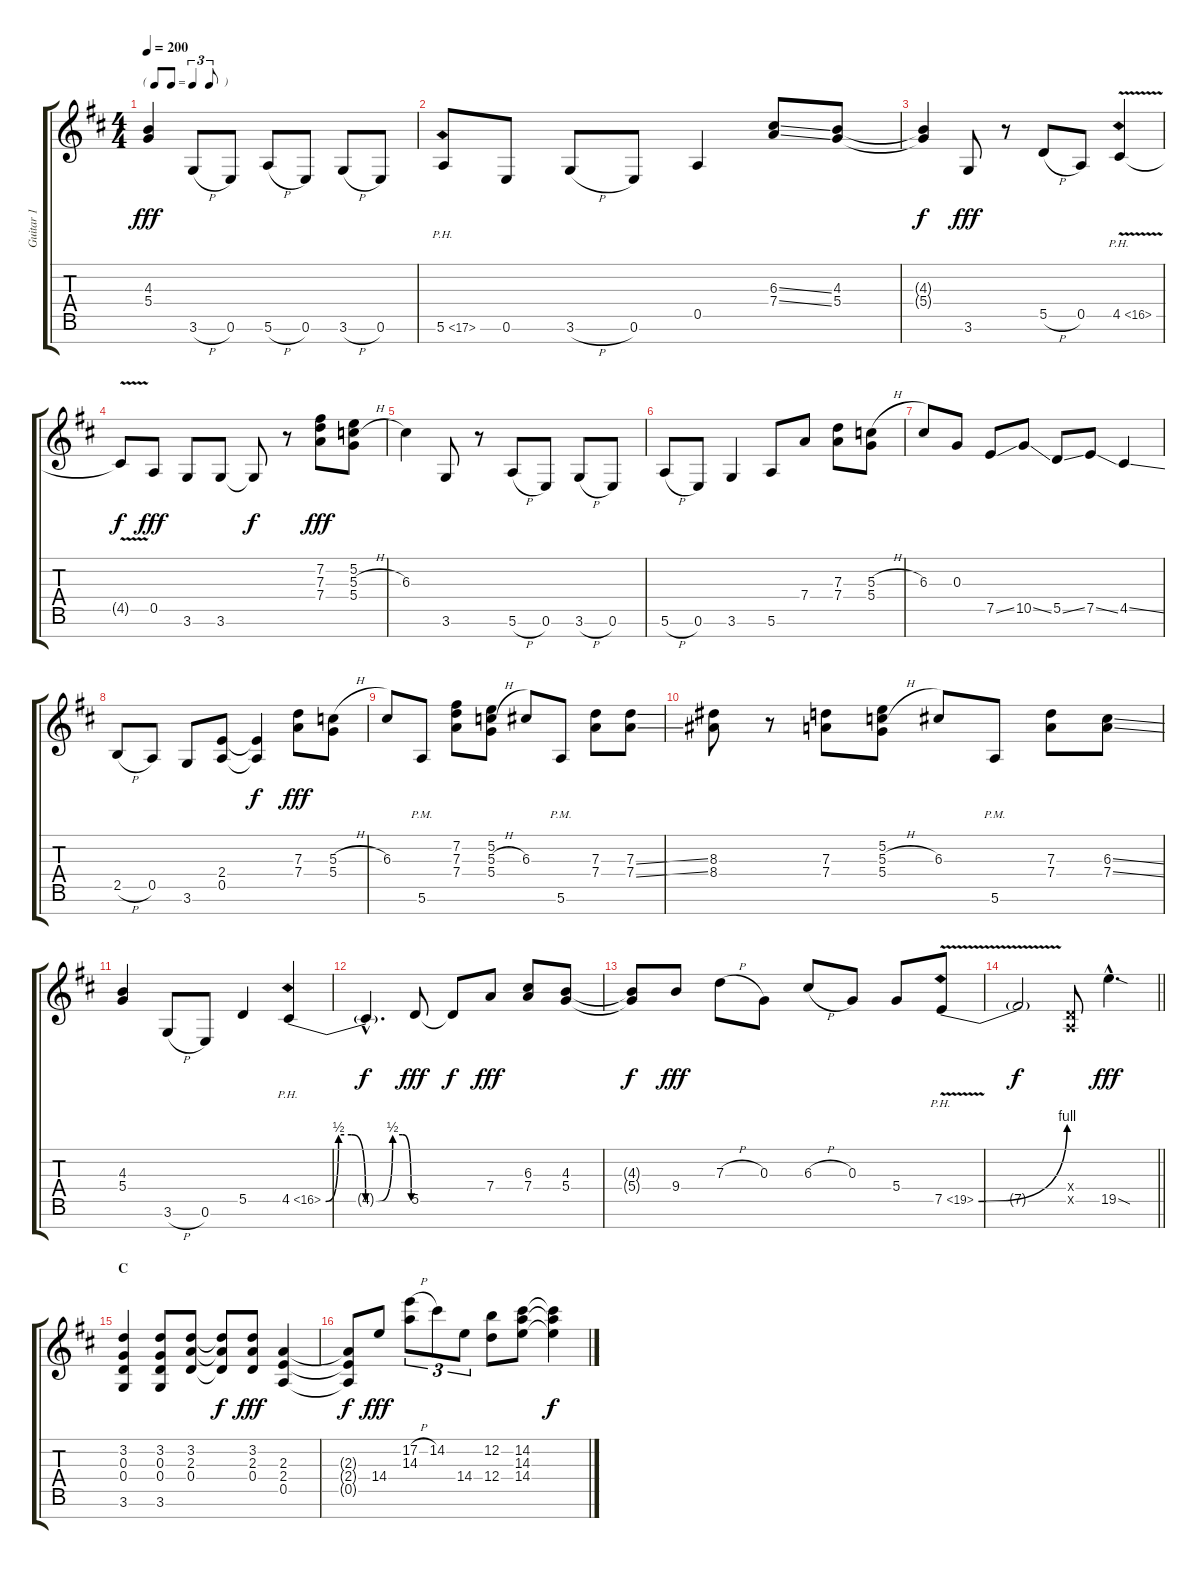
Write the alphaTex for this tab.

\track ("Guitar 1" "Guitar 1") {instrument distortionguitar}
\staff {score tabs}
\tuning (E4 B3 G3 D3 A2 E2 B1) {hide}
\ts (4 4)
\tf triplet8th
\tempo 200
\clef g2
\ks d
(4.3 5.4).4{dy fff} 3.6{h}.8 0.6.8 5.6{h}.8 0.6.8 3.6{h}.8 0.6.8 |
5.6{ph 12}.8 0.6.8 3.6{h}.8 0.6.8 0.5.4 (6.3{ss} 7.4{ss}).8 (4.3 5.4).8 |
(4.3{t} 5.4{t}).4{dy f} 3.6.8{dy fff} r.8 5.5{h}.8 0.5.8 4.5{ph 12 v}.4 |
4.5{t}.8{dy f} 0.5.8{dy fff} 3.6.8 3.6.8 3.6{t}.8{dy f} r.8 (7.2 7.3 7.4).8{dy fff} (5.2 5.3{h} 5.4).8 |
6.3.4 3.6.8 r.8 5.6{h}.8 0.6.8 3.6{h}.8 0.6.8 |
5.6{h}.8 0.6.8 3.6.4 5.6.8 7.4.8 (7.3 7.4).8 (5.3{h} 5.4).8 |
6.3.8 0.3.8 7.5{ss}.8 10.5{ss}.8 5.5{ss}.8 7.5{ss}.8 4.5{ss}.4 |
2.5{h}.8 0.5.8 3.6.8 (2.4 0.5).8 (2.4{t} 0.5{t}).4{dy f} (7.3 7.4).8{dy fff} (5.3{h} 5.4).8 |
6.3.8 5.6{pm}.8 (7.2 7.3 7.4).8 (5.2 5.3{h} 5.4).8 6.3.8 5.6{pm}.8 (7.3 7.4).8 (7.3{ss} 7.4{ss}).8 |
(8.3 8.4).8 r.8 (7.3 7.4).8 (5.2 5.3{h} 5.4).8 6.3.8 5.6{pm}.8 (7.3 7.4).8 (6.3{ss} 7.4{ss}).8 |
(4.3 5.4).4 3.6{h}.8 0.6.8 5.5.4 4.5{be (custom 0 0 9 2 18 2 28 0 37 0 47 2 54 2 60 0) ph 12}.4 |
4.5{hac t}.4{d dy f} 5.5.8{dy fff} 5.5{t}.8{dy f} 7.4.8{dy fff} (6.3 7.4).8 (4.3 5.4).8 |
(4.3{t} 5.4{t}).8{dy f} 9.4.8{dy fff} 7.3{h}.8 0.3.8 6.3{h}.8 0.3.8 5.4.8 7.5{be (bend 0 0 60 4) ph 12 v}.8 |
\barLineRight lightlight
7.5{t}.2{dy f} (0.4{x} 0.5{x}).8 19.5{sod hac}.4{d dy fff} |
\section ("" "C")
(3.2 0.3 0.4 3.6).4 (3.2 0.3 0.4 3.6).8 (3.2 2.3 0.4).8 (3.2{t} 2.3{t} 0.4{t}).8{dy f} (3.2 2.3 0.4).8{dy fff} (2.3 2.4 0.5).4 |
(2.3{t} 2.4{t} 0.5{t}).8{dy f} 14.4.8{dy fff} (17.2{h} 14.3).8{tu (3 2)} 14.2.8{tu (3 2)} 14.4.8{tu (3 2)} (12.2 12.4).8 (14.2 14.3 14.4).8 (14.2{t} 14.3{t} 14.4{t}).4{dy f}
